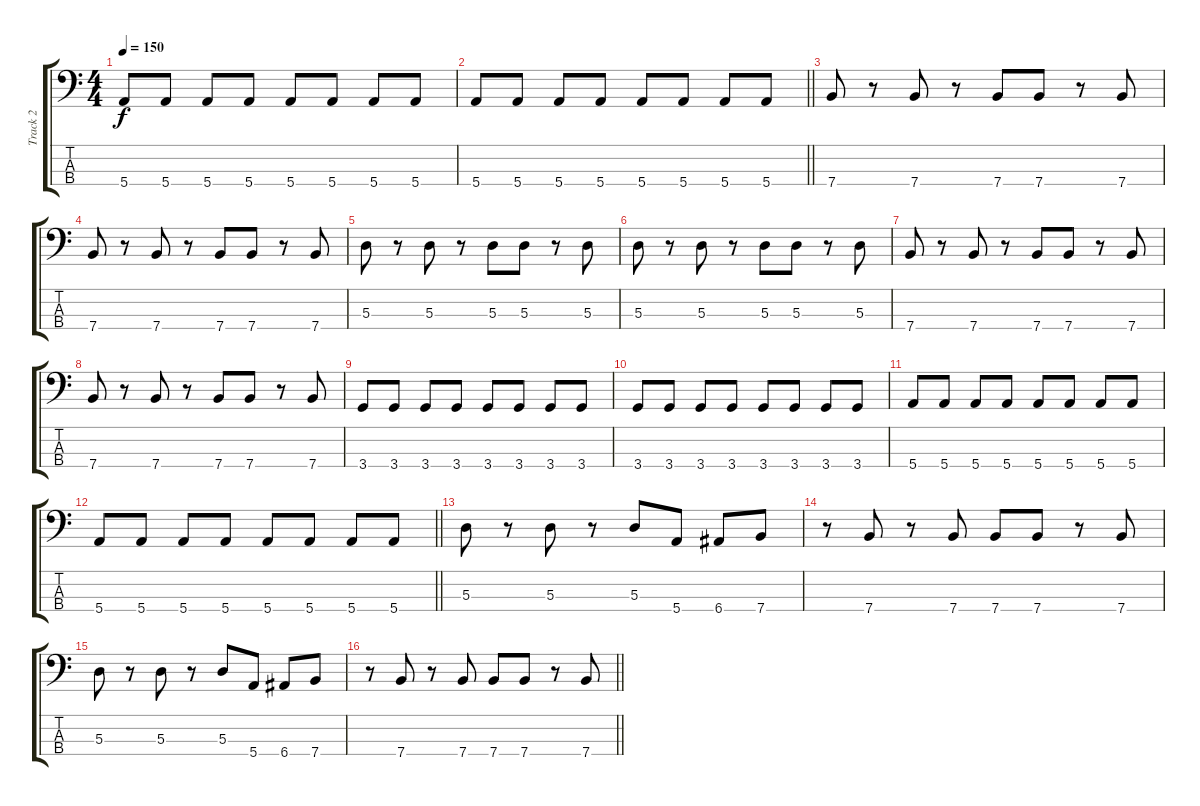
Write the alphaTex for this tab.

\track ("Track 2" "Track 2") {instrument electricbasspick bank 255}
\staff {score tabs}
\tuning (G2 D2 A1 E1) {hide}
\ts (4 4)
\tempo 150
\clef f4
\ks c
5.4.8{dy f} 5.4.8 5.4.8 5.4.8 5.4.8 5.4.8 5.4.8 5.4.8 |
\barLineRight lightlight
5.4.8 5.4.8 5.4.8 5.4.8 5.4.8 5.4.8 5.4.8 5.4.8 |
7.4.8 r.8 7.4.8 r.8 7.4.8 7.4.8 r.8 7.4.8 |
7.4.8 r.8 7.4.8 r.8 7.4.8 7.4.8 r.8 7.4.8 |
5.3.8 r.8 5.3.8 r.8 5.3.8 5.3.8 r.8 5.3.8 |
5.3.8 r.8 5.3.8 r.8 5.3.8 5.3.8 r.8 5.3.8 |
7.4.8 r.8 7.4.8 r.8 7.4.8 7.4.8 r.8 7.4.8 |
7.4.8 r.8 7.4.8 r.8 7.4.8 7.4.8 r.8 7.4.8 |
3.4.8 3.4.8 3.4.8 3.4.8 3.4.8 3.4.8 3.4.8 3.4.8 |
3.4.8 3.4.8 3.4.8 3.4.8 3.4.8 3.4.8 3.4.8 3.4.8 |
5.4.8 5.4.8 5.4.8 5.4.8 5.4.8 5.4.8 5.4.8 5.4.8 |
\barLineRight lightlight
5.4.8 5.4.8 5.4.8 5.4.8 5.4.8 5.4.8 5.4.8 5.4.8 |
5.3.8 r.8 5.3.8 r.8 5.3.8 5.4.8 6.4.8 7.4.8 |
r.8 7.4.8 r.8 7.4.8 7.4.8 7.4.8 r.8 7.4.8 |
5.3.8 r.8 5.3.8 r.8 5.3.8 5.4.8 6.4.8 7.4.8 |
\barLineRight lightlight
r.8 7.4.8 r.8 7.4.8 7.4.8 7.4.8 r.8 7.4.8
